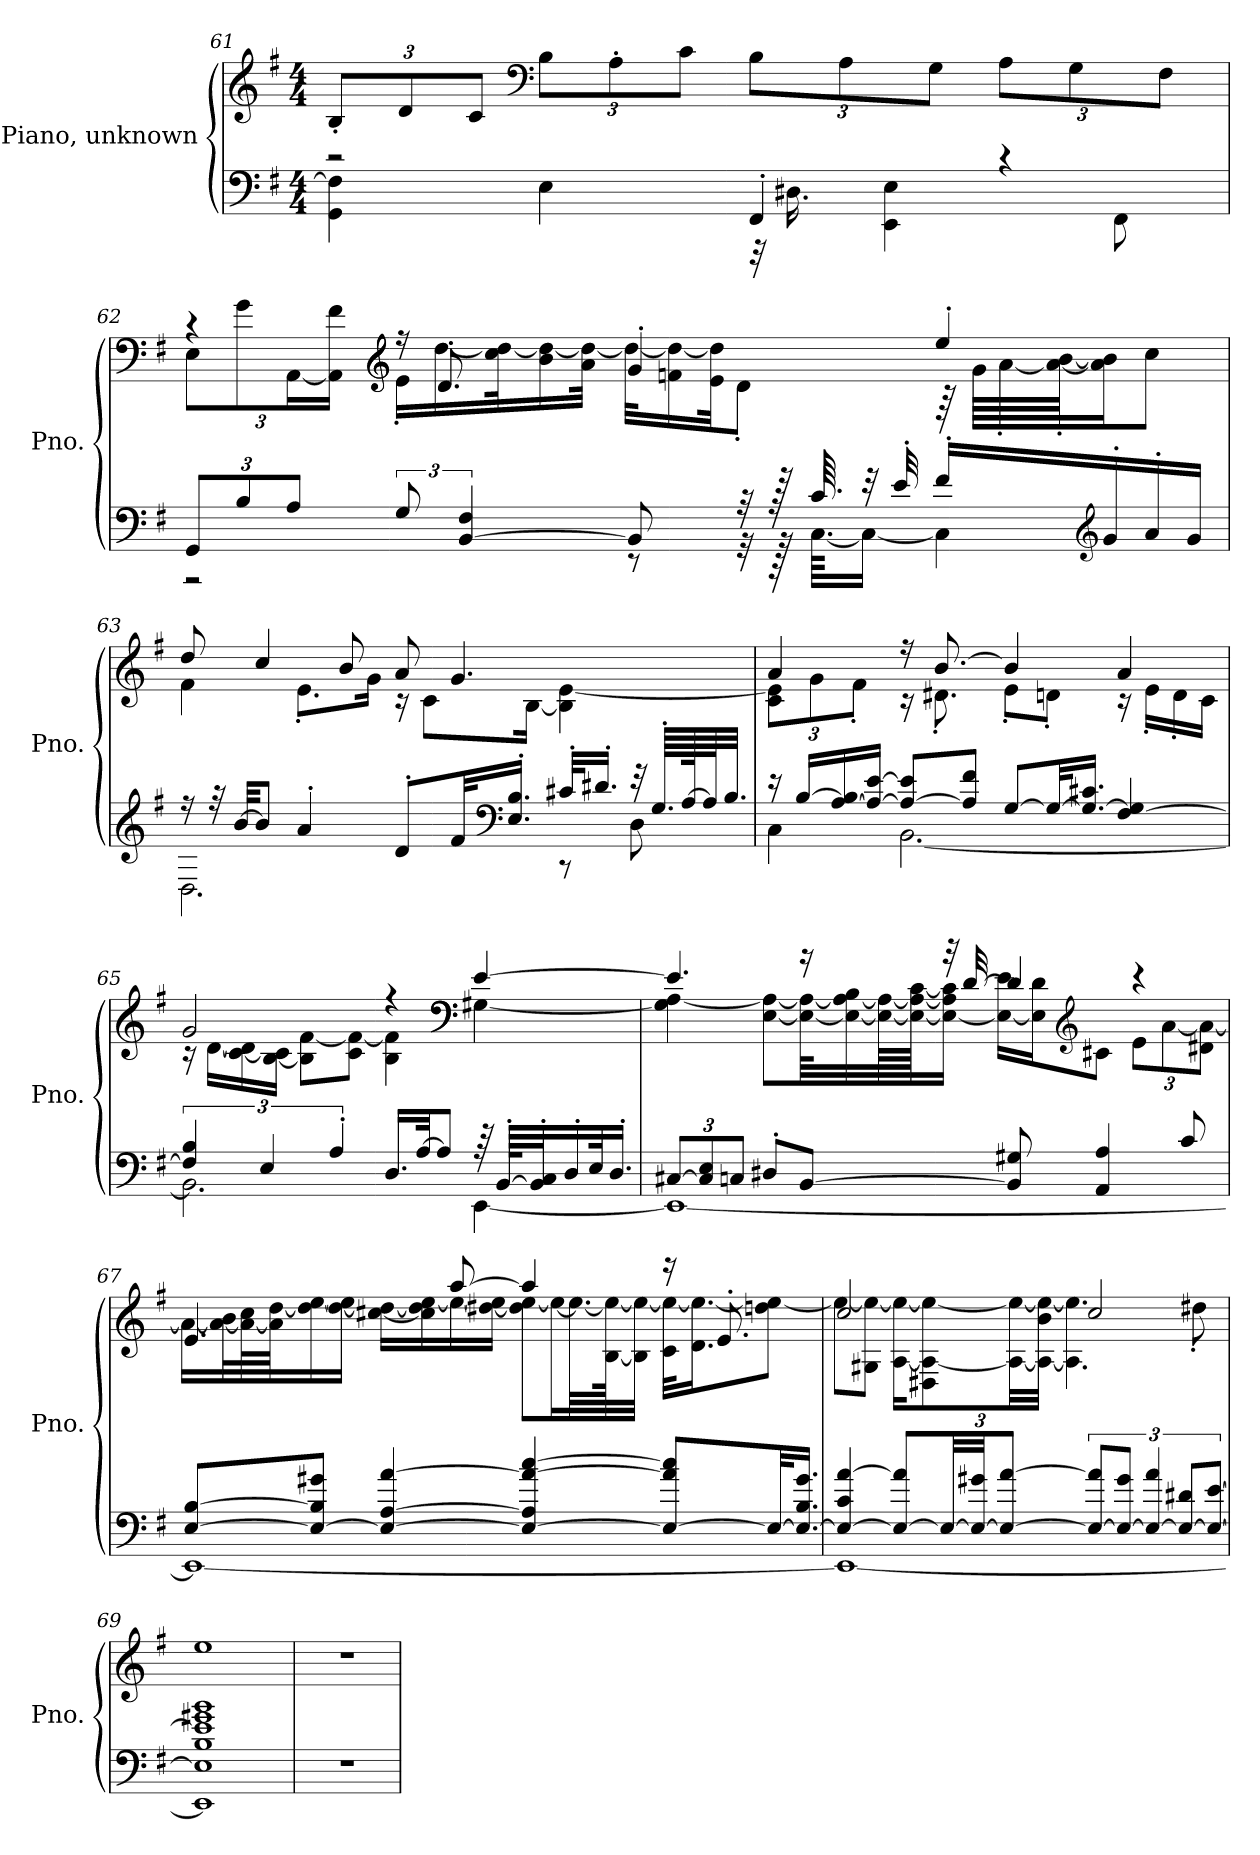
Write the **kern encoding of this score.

**kern	**kern
*part1	*part1
*staff2	*staff1
*I"Piano, unknown	*
*I'Pno.	*
!!LO:LB:g=z
*clefF4	*clefG2
*k[f#]	*k[f#]
*M4/4	*M4/4
=61	=61
*^	*
*	*	*Xbrackettup
2r	4GG\ 4F#\]	12B'/L
.	.	12d/
.	.	12c/J
*	*	*clefF4
.	4E\	12B\L
.	.	12A'\
.	.	12c\J
4FF#'/	32r	12B\L
.	16.D#X\	.
.	.	12A\
.	4EE\ 4E\	.
.	.	12G\J
4r	.	12A\L
.	.	12G\
.	8FF#\	.
.	.	12F#\J
!!LO:PB:g=z
=62	=62	=62
*Xbrackettup	*	*
*	*	*^
12GG/L	2r	4r	12E\L
12B/	.	.	12g\
12A/J	.	.	[24AA\L
.	.	.	24AA\] 24f#\JJ
*	*	*clefG2	*
*brackettup	*	*	*
12G/	.	16r	16e'\LL
.	.	8.d'/	[16dd\
[6BB/ 6F#/	.	.	.
.	.	.	32cc\ 32dd\_K
.	.	.	16b\ 16dd\_
.	.	.	32a\ 32dd\_JJk
8BB/]	8r	4g'/	32dd\KLL_
.	.	.	16fn\ 16dd\_
.	.	.	32e\ 32dd\]JK
32r	32r	.	8d'\J
128r	128r	.	.
64.c/	[64.C\KKLL	.	.
32r	16C\JJ_	.	.
32e'/	.	.	.
16f#'/LL	4C\]	4ee'/	64r
.	.	.	64g\LLLL
.	.	.	[64a'\
.	.	.	64a\_' [64b\'JJ
*clefG2	*	*	*
16g'/	.	.	16a\] 16b\]J
16a'/	.	.	8cc\J
16g/JJ	.	.	.
!!LO:LB:g=z	!!
=63	=63	=63	=63
16r	2.D\	8dd/	4f#\
32r	.	.	.
[32b/KKL	.	.	.
8b/J]	.	4cc/	.
4a'/	.	.	8.e'\L
.	.	8b/	.
.	.	.	16g\Jk
8d'/L	.	8a/	16r
.	.	.	8c\L
32f#/KL	.	4.g/	.
*clefF4	*	*	*
16.E/' 16.B/'JJ	.	.	.
.	.	.	[16B\Jk
32c#X'/KLL	8r	.	4B\] [4e\
16.d#X'/JJ	.	.	.
32r	8D\	.	.
64.G'/LLLL	.	.	.
[128A/K	.	.	.
64A/J]	.	.	.
32.B/JJJ	.	.	.
=64	=64	=64	=64
16r	4C\	4a/	12c\ 12e\]L
[16B/LL	.	.	.
.	.	.	12g\
[16A/ 16B/]	.	.	.
.	.	.	12f#'\J
16A/_ [16e/JJ	.	.	.
8A/_ 8e/]L	[2.BB\	16r	16r
.	.	[8.b/	8.d#X'\
8A/] 8f#/J	.	.	.
[8G/L	.	4b/]	8e'\L
32G/KL_	.	.	8dn'\J
16.G/_ 16.c#X/JJ	.	.	.
[4F#/ 4G/]	.	4a/	16r
.	.	.	16e'\LL
.	.	.	16d'\
.	.	.	16c\JJ
!!LO:LB:g=z	!!
=65	=65	=65	=65
6F#/] 6B/	2.BB\]	2g/	16r
.	.	.	[16d\LL
.	.	.	[16c\ 16d\]
6E/	.	.	.
.	.	.	[16B\ 16c\]JJ
.	.	.	8B\] [8f#\L
6A'/	.	.	.
.	.	.	8c\ 8f#\_J
16.D/LL	.	4r	4B\ 4f#\]
[32A/JK	.	.	.
8A/J]	.	.	.
*	*	*clefF4	*
64r	[4EE\	[4e/	[4G#X\
[64BB'/KLLL	.	.	.
32BB/]' 32C/'J	.	.	.
16D'/	.	.	.
32E/K	.	.	.
16.D'/JJ	.	.	.
!!LO:LB:g=z	!!
=66	=66	=66	=66
*Xbrackettup	*	*	*
[12C#X/L	1EE_	4.e/]	4G#\] [4A\
12C#/] 12E/	.	.	.
12Cn/J	.	.	.
8D#X'/L	.	.	[8E\ 8A\_L
[8BB/J	.	16r	64E\_ 64A\_KLL
.	.	.	32E\_ 32A\_ 32B\
.	.	.	128E\_ 128A\_LL
.	.	.	128E\_ 128A\_ [128c\JJJ
.	.	32r	16E\_ 16A\] 16c\]JJ
.	.	[32d/	.
8BB/] 8G#X/	.	4d/]	16E\_ 16e\LL
.	.	.	16E\] 16d\J
*	*	*clefG2	*
4AA/ 4A/	.	.	8c#X\J
.	.	4r	12e\L
.	.	.	[12a\
8c/	.	.	.
.	.	.	12d#X\ 12a\_J
!!LO:LB:g=z	!!
=67	=67	=67	=67
[8E/ [8B/L	1EE_	4.e/	16a\LL_
.	.	.	32a\_ 32b\L
.	.	.	64a\_ 64cc\L
.	.	.	64a\] [64dd\JJ
8E/_ 8B/] 8g#X/J	.	.	16dd\] [16ee\
.	.	.	[16dd\ 16ee\]JJ
4E/_ [4A/ [4a/	.	.	[16cc#X\ 16dd\_LL
.	.	.	16cc#\] 16dd\] [16ee\
.	.	[8aa/	16ee\_
.	.	.	[16dd#X\ 16ee\]JJ
4E/_ 4A/] 4a/_ [4cc/	.	4aa/]	8dd#\] [8ee\L
.	.	.	16ee\L_
.	.	.	64.ee\LL_
.	.	.	[128B\ 128ee\_JK
.	.	.	32B\] 32ee\_JJJ
8E/_ 8a/] 8cc/]L	.	16r	32c\ 32ee\_KLL
.	.	.	16.d\ 16.ee\_J
.	.	8.e'/	.
32E/KL_	.	.	8ddn\ 8ee\_J
16.E/_ 16.B/ 16.g#/JJ	.	.	.
!!LO:LB:g=z	!!
=68	=68	=68	=68
4E/_ 4c/ [4a/	1EE_	2cc/	8ee\L_
.	.	.	8G#X\ 8ee\_J
8E/_ 8a/]L	.	.	[16A\ 16ee\_KL
.	.	.	8D#X\ 8A\_ 8ee\_
48E/LL_	.	.	.
48E/_ 48g#X/JJ	.	.	.
12E/_ [12a/J	.	.	.
.	.	.	32A\_ 32ee\_LL
.	.	.	32A\_ 32b\ 32ee\_JJJ
*brackettup	*	*	*
12E/_ 12a/]L	.	2cc/	4.A\] 4.ee\]
12E/_ 12g#/J	.	.	.
6E/_ 6a/	.	.	.
12E/_ 12d#X/L	.	.	.
.	.	.	8dd#X'\
12E/_ [12e/J	.	.	.
*	*	*v	*v
=69	=69	=69
1E] 1B 1e] 1g#X 1b	1EE]	1ee
*v	*v	*
=70	=70
1r	1r
=	=
*-	*-
